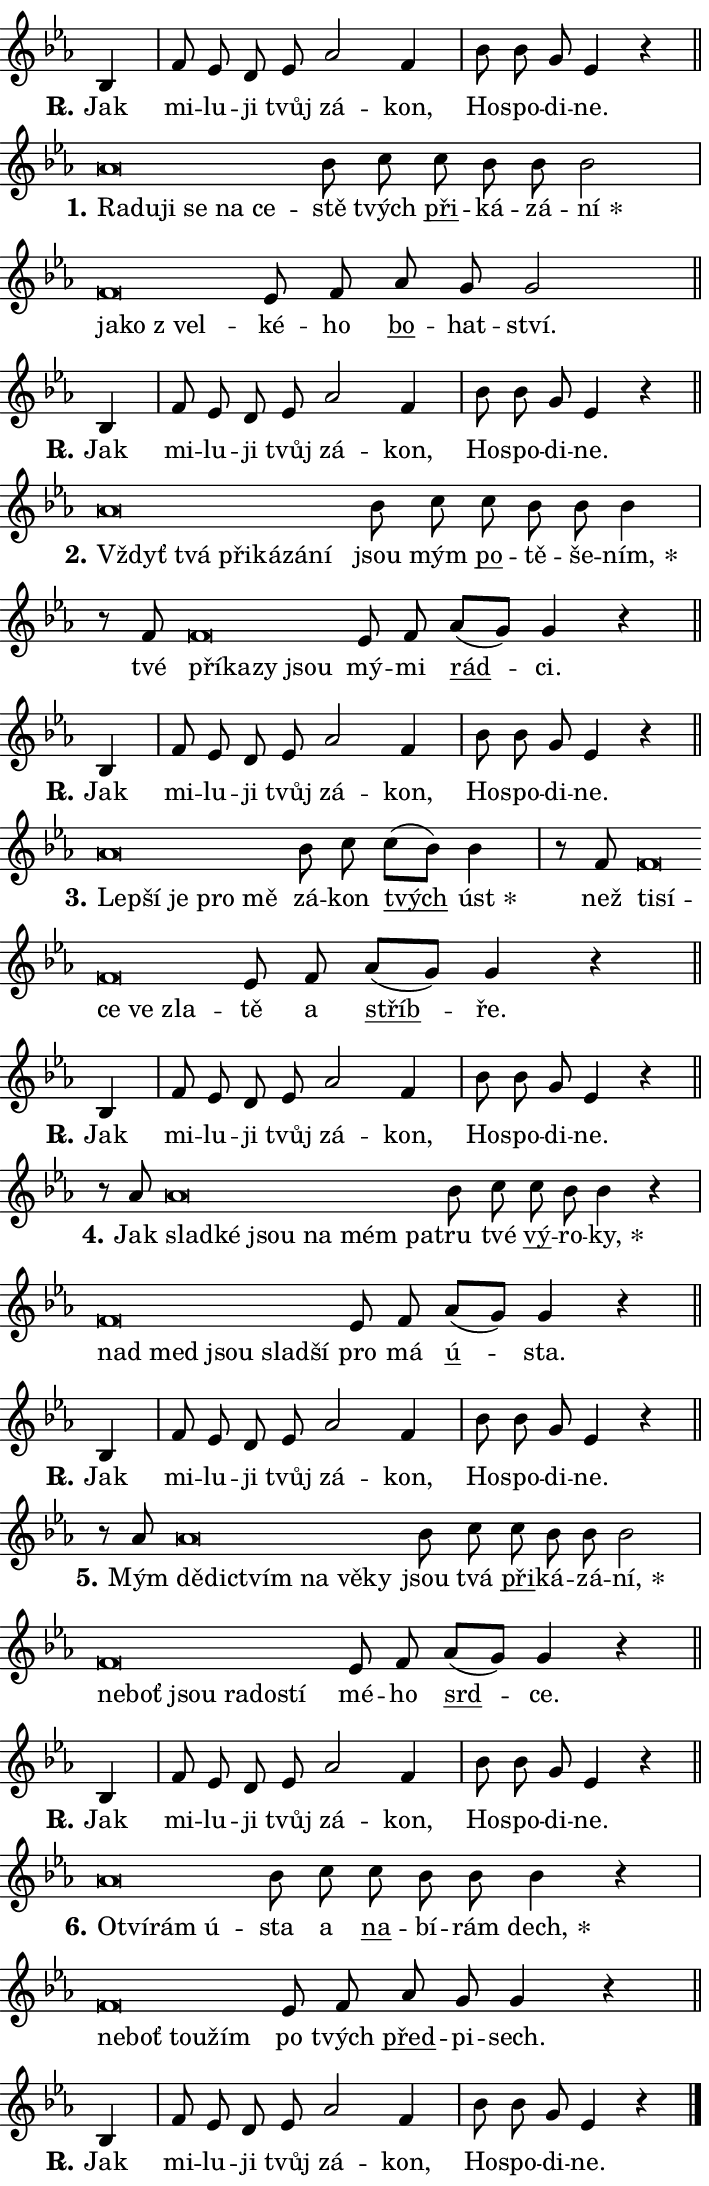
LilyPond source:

\version "2.24.0"
\header { tagline = "" }
\paper {
  indent = 0\cm
  top-margin = 0\cm
  right-margin = 0.13\cm % to fit lyric hyphens
  bottom-margin = 0\cm
  left-margin = 0\cm
  paper-width = 12\cm
  page-breaking = #ly:one-page-breaking
  system-system-spacing.basic-distance = #11
  score-system-spacing.basic-distance = #11
  ragged-last = ##f
}


%% Author: Thomas Morley
%% https://lists.gnu.org/archive/html/lilypond-user/2020-05/msg00002.html
#(define (line-position grob)
"Returns position of @var[grob} in current system:
   @code{'start}, if at first time-step
   @code{'end}, if at last time-step
   @code{'middle} otherwise
"
  (let* ((col (ly:item-get-column grob))
         (ln (ly:grob-object col 'left-neighbor))
         (rn (ly:grob-object col 'right-neighbor))
         (col-to-check-left (if (ly:grob? ln) ln col))
         (col-to-check-right (if (ly:grob? rn) rn col))
         (break-dir-left
           (and
             (ly:grob-property col-to-check-left 'non-musical #f)
             (ly:item-break-dir col-to-check-left)))
         (break-dir-right
           (and
             (ly:grob-property col-to-check-right 'non-musical #f)
             (ly:item-break-dir col-to-check-right))))
        (cond ((eqv? 1 break-dir-left) 'start)
              ((eqv? -1 break-dir-right) 'end)
              (else 'middle))))

#(define (tranparent-at-line-position vctor)
  (lambda (grob)
  "Relying on @code{line-position} select the relevant enry from @var{vctor}.
Used to determine transparency,"
    (case (line-position grob)
      ((end) (not (vector-ref vctor 0)))
      ((middle) (not (vector-ref vctor 1)))
      ((start) (not (vector-ref vctor 2))))))

noteHeadBreakVisibility =
#(define-music-function (break-visibility)(vector?)
"Makes @code{NoteHead}s transparent relying on @var{break-visibility}"
#{
  \override NoteHead.transparent =
    #(tranparent-at-line-position break-visibility)
#})

#(define delete-ledgers-for-transparent-note-heads
  (lambda (grob)
    "Reads whether a @code{NoteHead} is transparent.
If so this @code{NoteHead} is removed from @code{'note-heads} from
@var{grob}, which is supposed to be @code{LedgerLineSpanner}.
As a result ledgers are not printed for this @code{NoteHead}"
    (let* ((nhds-array (ly:grob-object grob 'note-heads))
           (nhds-list
             (if (ly:grob-array? nhds-array)
                 (ly:grob-array->list nhds-array)
                 '()))
           ;; Relies on the transparent-property being done before
           ;; Staff.LedgerLineSpanner.after-line-breaking is executed.
           ;; This is fragile ...
           (to-keep
             (remove
               (lambda (nhd)
                 (ly:grob-property nhd 'transparent #f))
               nhds-list)))
      ;; TODO find a better method to iterate over grob-arrays, similiar
      ;; to filter/remove etc for lists
      ;; For now rebuilt from scratch
      (set! (ly:grob-object grob 'note-heads)  '())
      (for-each
        (lambda (nhd)
          (ly:pointer-group-interface::add-grob grob 'note-heads nhd))
        to-keep))))

squashNotes = {
  \override NoteHead.X-extent = #'(-0.2 . 0.2)
  \override NoteHead.Y-extent = #'(-0.75 . 0)
  \override NoteHead.stencil =
    #(lambda (grob)
       (let ((pos (ly:grob-property grob 'staff-position)))
         (begin
           (if (< pos -7) (display "ERROR: Lower brevis then expected\n") (display ""))
           (if (<= pos -6) ly:text-interface::print ly:note-head::print))))
}
unSquashNotes = {
  \revert NoteHead.X-extent
  \revert NoteHead.Y-extent
  \revert NoteHead.stencil
}

hideNotes = \noteHeadBreakVisibility #begin-of-line-visible
unHideNotes = \noteHeadBreakVisibility #all-visible

% work-around for resetting accidentals
% https://lilypond.org/doc/v2.23/Documentation/notation/displaying-rhythms#unmetered-music
cadenzaMeasure = {
  \cadenzaOff
  \partial 1024 s1024
  \cadenzaOn
}

#(define-markup-command (accent layout props text) (markup?)
  "Underline accented syllable"
  (interpret-markup layout props
    #{\markup \override #'(offset . 4.3) \underline { #text }#}))

responsum = \markup \concat {
  "R" \hspace #-1.05 \path #0.1 #'((moveto 0 0.07) (lineto 0.9 0.8)) \hspace #0.05 "."
}

spaceSize = #0.6828661417322834 % exact space size for TeX Gyre Schola

\layout {
  \context {
    \Staff
    \remove "Time_signature_engraver"
    \override LedgerLineSpanner.after-line-breaking = #delete-ledgers-for-transparent-note-heads
  }
  \context {
    \Lyrics {
      \override LyricSpace.minimum-distance = \spaceSize
      \override LyricText.font-name = #"TeX Gyre Schola"
      \override LyricText.font-size = 1
      \override StanzaNumber.font-name = #"TeX Gyre Schola Bold"
      \override StanzaNumber.font-size = 1
    }
  }
  \context {
    \Score 
    \override NoteHead.text =
      #(lambda (grob) 
        (let ((pos (ly:grob-property grob 'staff-position)))
          #{\markup {
            \combine
              \halign #-0.55 \raise #(if (= pos -6) 0 0.5) \override #'(thickness . 2) \draw-line #'(3.2 . 0)
              \musicglyph "noteheads.sM1"
          }#}))
  }
}

% magnetic-lyrics.ily
%
%   written by
%     Jean Abou Samra <jean@abou-samra.fr>
%     Werner Lemberg <wl@gnu.org>
%
%   adapted by
%     Jiri Hon <jiri.hon@gmail.com>
%
% Version 2022-Apr-15

% https://www.mail-archive.com/lilypond-user@gnu.org/msg149350.html

#(define (Left_hyphen_pointer_engraver context)
   "Collect syllable-hyphen-syllable occurrences in lyrics and store
them in properties.  This engraver only looks to the left.  For
example, if the lyrics input is @code{foo -- bar}, it does the
following.

@itemize @bullet
@item
Set the @code{text} property of the @code{LyricHyphen} grob between
@q{foo} and @q{bar} to @code{foo}.

@item
Set the @code{left-hyphen} property of the @code{LyricText} grob with
text @q{foo} to the @code{LyricHyphen} grob between @q{foo} and
@q{bar}.
@end itemize

Use this auxiliary engraver in combination with the
@code{lyric-@/text::@/apply-@/magnetic-@/offset!} hook."
   (let ((hyphen #f)
         (text #f))
     (make-engraver
      (acknowledgers
       ((lyric-syllable-interface engraver grob source-engraver)
        (set! text grob)))
      (end-acknowledgers
       ((lyric-hyphen-interface engraver grob source-engraver)
        ;(when (not (grob::has-interface grob 'lyric-space-interface))
          (set! hyphen grob)));)
      ((stop-translation-timestep engraver)
       (when (and text hyphen)
         (ly:grob-set-object! text 'left-hyphen hyphen))
       (set! text #f)
       (set! hyphen #f)))))

#(define (lyric-text::apply-magnetic-offset! grob)
   "If the space between two syllables is less than the value in
property @code{LyricText@/.details@/.squash-threshold}, move the right
syllable to the left so that it gets concatenated with the left
syllable.

Use this function as a hook for
@code{LyricText@/.after-@/line-@/breaking} if the
@code{Left_@/hyphen_@/pointer_@/engraver} is active."
   (let ((hyphen (ly:grob-object grob 'left-hyphen #f)))
     (when hyphen
       (let ((left-text (ly:spanner-bound hyphen LEFT)))
         (when (grob::has-interface left-text 'lyric-syllable-interface)
           (let* ((common (ly:grob-common-refpoint grob left-text X))
                  (this-x-ext (ly:grob-extent grob common X))
                  (left-x-ext
                   (begin
                     ;; Trigger magnetism for left-text.
                     (ly:grob-property left-text 'after-line-breaking)
                     (ly:grob-extent left-text common X)))
                  ;; `delta` is the gap width between two syllables.
                  (delta (- (interval-start this-x-ext)
                            (interval-end left-x-ext)))
                  (details (ly:grob-property grob 'details))
                  (threshold (assoc-get 'squash-threshold details 0.2)))
             (when (< delta threshold)
               (let* (;; We have to manipulate the input text so that
                      ;; ligatures crossing syllable boundaries are not
                      ;; disabled.  For languages based on the Latin
                      ;; script this is essentially a beautification.
                      ;; However, for non-Western scripts it can be a
                      ;; necessity.
                      (lt (ly:grob-property left-text 'text))
                      (rt (ly:grob-property grob 'text))
                      (is-space (grob::has-interface hyphen 'lyric-space-interface))
                      (space (if is-space " " ""))
                      (extra-delta (if is-space spaceSize 0))
                      ;; Append new syllable.
                      (ltrt-space (if (and (string? lt) (string? rt))
                                (string-append lt space rt)
                                (make-concat-markup (list lt space rt))))
                      ;; Right-align `ltrt` to the right side.
                      (ltrt-space-markup (grob-interpret-markup
                               grob
                               (make-translate-markup
                                (cons (interval-length this-x-ext) 0)
                                (make-right-align-markup ltrt-space)))))
                 (begin
                   ;; Don't print `left-text`.
                   (ly:grob-set-property! left-text 'stencil #f)
                   ;; Set text and stencil (which holds all collected
                   ;; syllables so far) and shift it to the left.
                   (ly:grob-set-property! grob 'text ltrt-space)
                   (ly:grob-set-property! grob 'stencil ltrt-space-markup)
                   (ly:grob-translate-axis! grob (- (- delta extra-delta)) X))))))))))


#(define (lyric-hyphen::displace-bounds-first grob)
   ;; Make very sure this callback isn't triggered too early.
   (let ((left (ly:spanner-bound grob LEFT))
         (right (ly:spanner-bound grob RIGHT)))
     (ly:grob-property left 'after-line-breaking)
     (ly:grob-property right 'after-line-breaking)
     (ly:lyric-hyphen::print grob)))

squashThreshold = #0.4

\layout {
  \context {
    \Lyrics
    \consists #Left_hyphen_pointer_engraver
    \override LyricText.after-line-breaking =
      #lyric-text::apply-magnetic-offset!
    \override LyricHyphen.stencil = #lyric-hyphen::displace-bounds-first
    \override LyricText.details.squash-threshold = \squashThreshold
    \override LyricHyphen.minimum-distance = 0
    \override LyricHyphen.minimum-length = \squashThreshold
  }
}

squashText = \override LyricText.details.squash-threshold = 9999
unSquashText = \override LyricText.details.squash-threshold = \squashThreshold

leftText = \override LyricText.self-alignment-X = #LEFT
unLeftText = \revert LyricText.self-alignment-X

starOffset = #(lambda (grob) 
                (let ((x_offset (ly:self-alignment-interface::aligned-on-x-parent grob)))
                  (if (= x_offset 0) 0 (+ x_offset 1.2))))

star = #(define-music-function (syllable)(string?)
"Append star separator at the end of a syllable"
#{
  \once \override LyricText.X-offset = #starOffset
  \lyricmode { \markup {
    #syllable
    \override #'((font-name . "TeX Gyre Schola Bold")) \hspace #0.2 \lower #0.65 \larger "*"
  } }
#})

starAccent = #(define-music-function (syllable)(string?)
"Append star separator at the end of a syllable and make accent"
#{
  \once \override LyricText.X-offset = #starOffset
  \lyricmode { \markup {
    \accent #syllable
    \override #'((font-name . "TeX Gyre Schola Bold")) \hspace #0.2 \lower #0.65 \larger "*"
  } }
#})

breath = #(define-music-function (syllable)(string?)
"Append breathing indicator at the end of a syllable"
#{
  \lyricmode { \markup { #syllable "+" } }
#})

optionalBreath = #(define-music-function (syllable)(string?)
"Append optional breathing indicator at the end of a syllable"
#{
  \lyricmode { \markup { #syllable "(+)" } }
#})


\score {
    <<
        \new Voice = "melody" { \cadenzaOn \key es \major \relative { bes4 \cadenzaMeasure \bar "|" f'8 es d es as2 f4 \cadenzaMeasure \bar "|" bes8 bes g es4 r \cadenzaMeasure \bar "||" \break } }
        \new Lyrics \lyricsto "melody" { \lyricmode { \set stanza = \responsum
Jak mi -- lu -- ji tvůj zá -- kon, Ho -- spo -- di -- ne. } }
    >>
    \layout {}
}

\score {
    <<
        \new Voice = "melody" { \cadenzaOn \key es \major \relative { \squashNotes as'\breve*1/16 \hideNotes \breve*1/16 \bar "" \breve*1/16 \bar "" \breve*1/16 \bar "" \breve*1/16 \breve*1/16 \bar "" \unHideNotes \unSquashNotes bes8 c \bar "" c bes bes bes2 \cadenzaMeasure \bar "|" \squashNotes f\breve*1/16 \hideNotes \breve*1/16 \breve*1/16 \bar "" \unHideNotes \unSquashNotes es8 f \bar "" as g g2 \cadenzaMeasure \bar "||" \break } }
        \new Lyrics \lyricsto "melody" { \lyricmode { \set stanza = "1."
\leftText Ra -- \squashText du -- ji se na ce -- \unLeftText \unSquashText stě tvých \markup \accent při -- ká -- zá -- \star ní \leftText ja -- \squashText ko "z vel" -- \unLeftText \unSquashText ké -- ho \markup \accent bo -- hat -- ství. } }
    >>
    \layout {}
}

\score {
    <<
        \new Voice = "melody" { \cadenzaOn \key es \major \relative { bes4 \cadenzaMeasure \bar "|" f'8 es d es as2 f4 \cadenzaMeasure \bar "|" bes8 bes g es4 r \cadenzaMeasure \bar "||" \break } }
        \new Lyrics \lyricsto "melody" { \lyricmode { \set stanza = \responsum
Jak mi -- lu -- ji tvůj zá -- kon, Ho -- spo -- di -- ne. } }
    >>
    \layout {}
}

\score {
    <<
        \new Voice = "melody" { \cadenzaOn \key es \major \relative { \squashNotes as'\breve*1/16 \hideNotes \breve*1/16 \bar "" \breve*1/16 \bar "" \breve*1/16 \bar "" \breve*1/16 \breve*1/16 \bar "" \unHideNotes \unSquashNotes bes8 c \bar "" c bes bes bes4 \cadenzaMeasure \bar "|" r8 f8 \squashNotes f\breve*1/16 \hideNotes \breve*1/16 \bar "" \breve*1/16 \breve*1/16 \bar "" \unHideNotes \unSquashNotes es8 f \bar "" as[( g)] g4 r \cadenzaMeasure \bar "||" \break } }
        \new Lyrics \lyricsto "melody" { \lyricmode { \set stanza = "2."
\leftText Vždyť \squashText tvá při -- ká -- zá -- ní \unLeftText \unSquashText jsou mým \markup \accent po -- tě -- še -- \star ním, tvé \leftText pří -- \squashText ka -- zy jsou \unLeftText \unSquashText mý -- mi \markup \accent rád -- ci. } }
    >>
    \layout {}
}

\score {
    <<
        \new Voice = "melody" { \cadenzaOn \key es \major \relative { bes4 \cadenzaMeasure \bar "|" f'8 es d es as2 f4 \cadenzaMeasure \bar "|" bes8 bes g es4 r \cadenzaMeasure \bar "||" \break } }
        \new Lyrics \lyricsto "melody" { \lyricmode { \set stanza = \responsum
Jak mi -- lu -- ji tvůj zá -- kon, Ho -- spo -- di -- ne. } }
    >>
    \layout {}
}

\score {
    <<
        \new Voice = "melody" { \cadenzaOn \key es \major \relative { \squashNotes as'\breve*1/16 \hideNotes \breve*1/16 \bar "" \breve*1/16 \bar "" \breve*1/16 \breve*1/16 \bar "" \unHideNotes \unSquashNotes bes8 c \bar "" c[( bes)] bes4 \cadenzaMeasure \bar "|" r8 f8 \squashNotes f\breve*1/16 \hideNotes \breve*1/16 \bar "" \breve*1/16 \bar "" \breve*1/16 \breve*1/16 \bar "" \unHideNotes \unSquashNotes es8 f \bar "" as[( g)] g4 r \cadenzaMeasure \bar "||" \break } }
        \new Lyrics \lyricsto "melody" { \lyricmode { \set stanza = "3."
\leftText Lep -- \squashText ší je pro mě \unLeftText \unSquashText zá -- kon \markup \accent tvých \star úst než \leftText ti -- \squashText sí -- ce ve zla -- \unLeftText \unSquashText tě a \markup \accent stříb -- ře. } }
    >>
    \layout {}
}

\score {
    <<
        \new Voice = "melody" { \cadenzaOn \key es \major \relative { bes4 \cadenzaMeasure \bar "|" f'8 es d es as2 f4 \cadenzaMeasure \bar "|" bes8 bes g es4 r \cadenzaMeasure \bar "||" \break } }
        \new Lyrics \lyricsto "melody" { \lyricmode { \set stanza = \responsum
Jak mi -- lu -- ji tvůj zá -- kon, Ho -- spo -- di -- ne. } }
    >>
    \layout {}
}

\score {
    <<
        \new Voice = "melody" { \cadenzaOn \key es \major \relative { r8 as'8 \squashNotes as\breve*1/16 \hideNotes \breve*1/16 \bar "" \breve*1/16 \bar "" \breve*1/16 \bar "" \breve*1/16 \breve*1/16 \bar "" \unHideNotes \unSquashNotes bes8 c \bar "" c bes bes4 r \cadenzaMeasure \bar "|" \squashNotes f\breve*1/16 \hideNotes \breve*1/16 \bar "" \breve*1/16 \bar "" \breve*1/16 \breve*1/16 \bar "" \unHideNotes \unSquashNotes es8 f \bar "" as[( g)] g4 r \cadenzaMeasure \bar "||" \break } }
        \new Lyrics \lyricsto "melody" { \lyricmode { \set stanza = "4."
Jak \leftText slad -- \squashText ké jsou na mém pa -- \unLeftText \unSquashText tru tvé \markup \accent vý -- ro -- \star ky, \leftText nad \squashText med jsou slad -- ší \unLeftText \unSquashText pro má \markup \accent ú -- sta. } }
    >>
    \layout {}
}

\score {
    <<
        \new Voice = "melody" { \cadenzaOn \key es \major \relative { bes4 \cadenzaMeasure \bar "|" f'8 es d es as2 f4 \cadenzaMeasure \bar "|" bes8 bes g es4 r \cadenzaMeasure \bar "||" \break } }
        \new Lyrics \lyricsto "melody" { \lyricmode { \set stanza = \responsum
Jak mi -- lu -- ji tvůj zá -- kon, Ho -- spo -- di -- ne. } }
    >>
    \layout {}
}

\score {
    <<
        \new Voice = "melody" { \cadenzaOn \key es \major \relative { r8 as'8 \squashNotes as\breve*1/16 \hideNotes \breve*1/16 \bar "" \breve*1/16 \bar "" \breve*1/16 \bar "" \breve*1/16 \breve*1/16 \bar "" \unHideNotes \unSquashNotes bes8 c \bar "" c bes bes bes2 \cadenzaMeasure \bar "|" \squashNotes f\breve*1/16 \hideNotes \breve*1/16 \bar "" \breve*1/16 \bar "" \breve*1/16 \bar "" \breve*1/16 \breve*1/16 \bar "" \unHideNotes \unSquashNotes es8 f \bar "" as[( g)] g4 r \cadenzaMeasure \bar "||" \break } }
        \new Lyrics \lyricsto "melody" { \lyricmode { \set stanza = "5."
Mým \leftText dě -- \squashText dic -- tvím na vě -- ky \unLeftText \unSquashText jsou tvá \markup \accent při -- ká -- zá -- \star ní, \leftText ne -- \squashText boť jsou ra -- do -- stí \unLeftText \unSquashText mé -- ho \markup \accent srd -- ce. } }
    >>
    \layout {}
}

\score {
    <<
        \new Voice = "melody" { \cadenzaOn \key es \major \relative { bes4 \cadenzaMeasure \bar "|" f'8 es d es as2 f4 \cadenzaMeasure \bar "|" bes8 bes g es4 r \cadenzaMeasure \bar "||" \break } }
        \new Lyrics \lyricsto "melody" { \lyricmode { \set stanza = \responsum
Jak mi -- lu -- ji tvůj zá -- kon, Ho -- spo -- di -- ne. } }
    >>
    \layout {}
}

\score {
    <<
        \new Voice = "melody" { \cadenzaOn \key es \major \relative { \squashNotes as'\breve*1/16 \hideNotes \breve*1/16 \bar "" \breve*1/16 \breve*1/16 \bar "" \unHideNotes \unSquashNotes bes8 c \bar "" c bes bes bes4 r \cadenzaMeasure \bar "|" \squashNotes f\breve*1/16 \hideNotes \breve*1/16 \bar "" \breve*1/16 \breve*1/16 \bar "" \unHideNotes \unSquashNotes es8 f \bar "" as g g4 r \cadenzaMeasure \bar "||" \break } }
        \new Lyrics \lyricsto "melody" { \lyricmode { \set stanza = "6."
\leftText O -- \squashText tví -- rám ú -- \unLeftText \unSquashText sta a \markup \accent na -- bí -- rám \star dech, \leftText ne -- \squashText boť tou -- žím \unLeftText \unSquashText po tvých \markup \accent před -- pi -- sech. } }
    >>
    \layout {}
}

\score {
    <<
        \new Voice = "melody" { \cadenzaOn \key es \major \relative { bes4 \cadenzaMeasure \bar "|" f'8 es d es as2 f4 \cadenzaMeasure \bar "|" bes8 bes g es4 r \cadenzaMeasure \bar "||" \break } \bar "|." }
        \new Lyrics \lyricsto "melody" { \lyricmode { \set stanza = \responsum
Jak mi -- lu -- ji tvůj zá -- kon, Ho -- spo -- di -- ne. } }
    >>
    \layout {}
}
